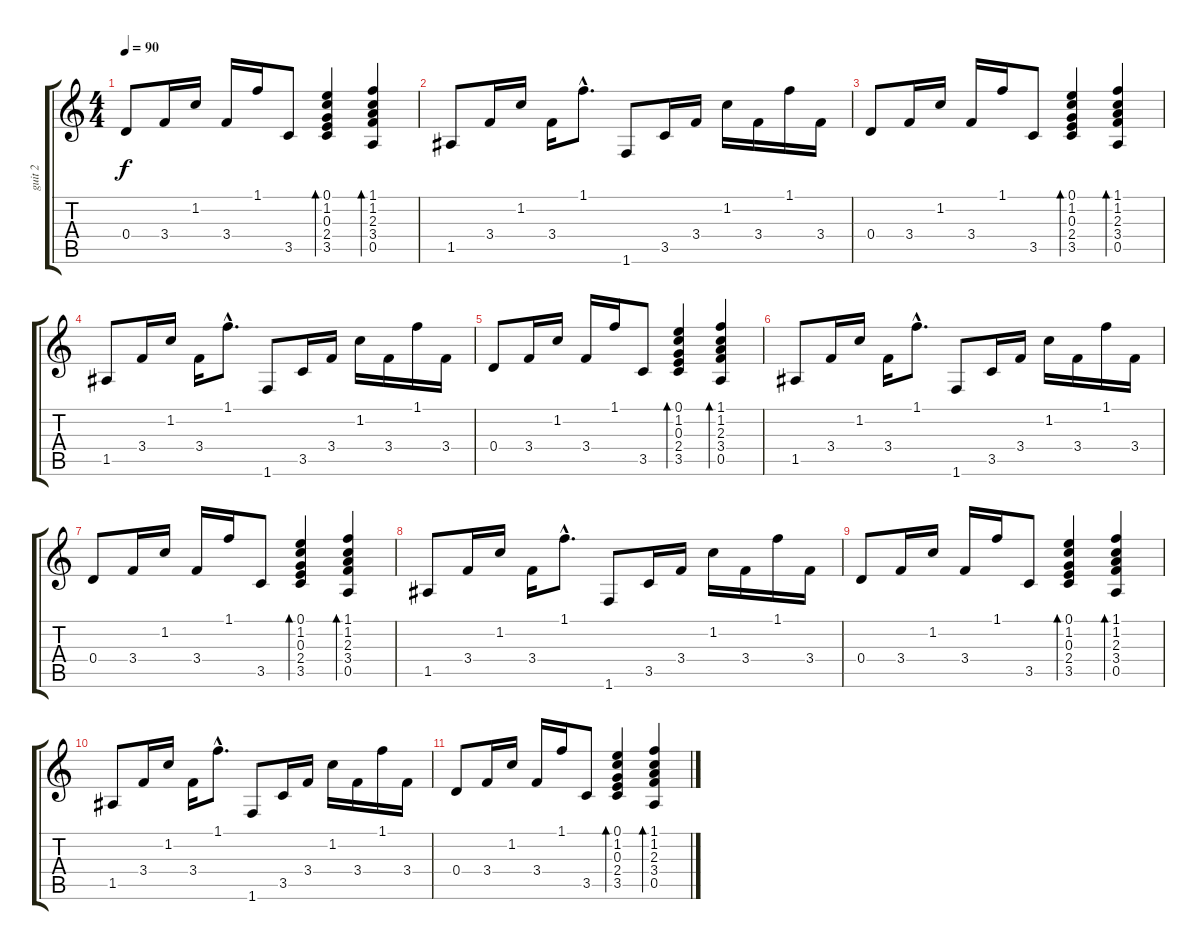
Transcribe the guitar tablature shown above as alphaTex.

\track ("guit 2" "guit 2") {instrument acousticguitarnylon}
\staff {score tabs}
\tuning (E4 B3 G3 D3 A2 E2) {hide}
\ts (4 4)
\tempo 90
\clef g2
\ks c
0.4.8{dy f} 3.4.16 1.2.16 3.4.16 1.1.16 3.5.8 (0.1 1.2 0.3 2.4 3.5).4{bd 120} (1.1 1.2 2.3 3.4 0.5).4{bd 120} |
1.5.8 3.4.16 1.2.16 3.4.16 1.1{hac}.8{d} 1.6.8 3.5.16 3.4.16 1.2.16 3.4.16 1.1.16 3.4.16 |
0.4.8 3.4.16 1.2.16 3.4.16 1.1.16 3.5.8 (0.1 1.2 0.3 2.4 3.5).4{bd 120} (1.1 1.2 2.3 3.4 0.5).4{bd 120} |
1.5.8 3.4.16 1.2.16 3.4.16 1.1{hac}.8{d} 1.6.8 3.5.16 3.4.16 1.2.16 3.4.16 1.1.16 3.4.16 |
0.4.8 3.4.16 1.2.16 3.4.16 1.1.16 3.5.8 (0.1 1.2 0.3 2.4 3.5).4{bd 120} (1.1 1.2 2.3 3.4 0.5).4{bd 120} |
1.5.8 3.4.16 1.2.16 3.4.16 1.1{hac}.8{d} 1.6.8 3.5.16 3.4.16 1.2.16 3.4.16 1.1.16 3.4.16 |
0.4.8 3.4.16 1.2.16 3.4.16 1.1.16 3.5.8 (0.1 1.2 0.3 2.4 3.5).4{bd 120} (1.1 1.2 2.3 3.4 0.5).4{bd 120} |
1.5.8 3.4.16 1.2.16 3.4.16 1.1{hac}.8{d} 1.6.8 3.5.16 3.4.16 1.2.16 3.4.16 1.1.16 3.4.16 |
0.4.8 3.4.16 1.2.16 3.4.16 1.1.16 3.5.8 (0.1 1.2 0.3 2.4 3.5).4{bd 120} (1.1 1.2 2.3 3.4 0.5).4{bd 120} |
1.5.8 3.4.16 1.2.16 3.4.16 1.1{hac}.8{d} 1.6.8 3.5.16 3.4.16 1.2.16 3.4.16 1.1.16 3.4.16 |
0.4.8 3.4.16 1.2.16 3.4.16 1.1.16 3.5.8 (0.1 1.2 0.3 2.4 3.5).4{bd 120} (1.1 1.2 2.3 3.4 0.5).4{bd 120}
